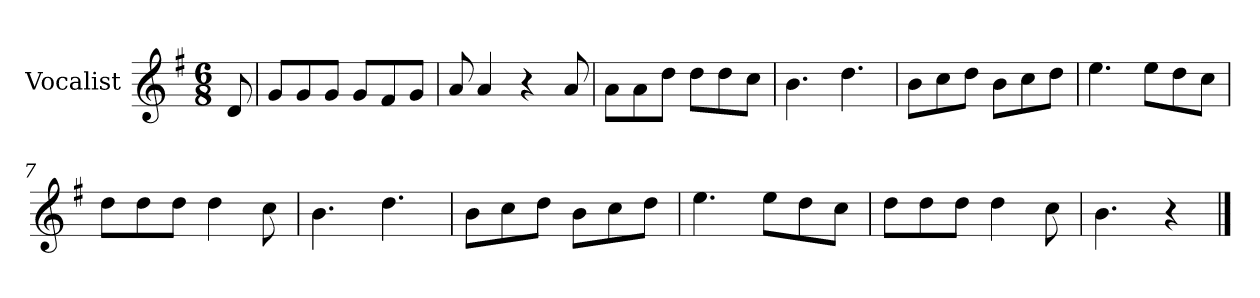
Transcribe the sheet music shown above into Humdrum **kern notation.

**kern
*part1
*staff1
*I"Vocalist
*k[f#]
*G:
*M6/8
=
8d
=1
8gL
8g
8gJ
8gL
8f#
8gJ
=2
8a
4a
4r
8a
=3
8aL
8a
8ddJ
8ddL
8dd
8ccJ
=4
4.b
4.dd
=5
8bL
8cc
8ddJ
8bL
8cc
8ddJ
=6
4.ee
8eeL
8dd
8ccJ
=7
8ddL
8dd
8ddJ
4dd
8cc
=8
4.b
4.dd
=9
8bL
8cc
8ddJ
8bL
8cc
8ddJ
=10
4.ee
8eeL
8dd
8ccJ
=11
8ddL
8dd
8ddJ
4dd
8cc
=12
4.b
4r
==
*-
